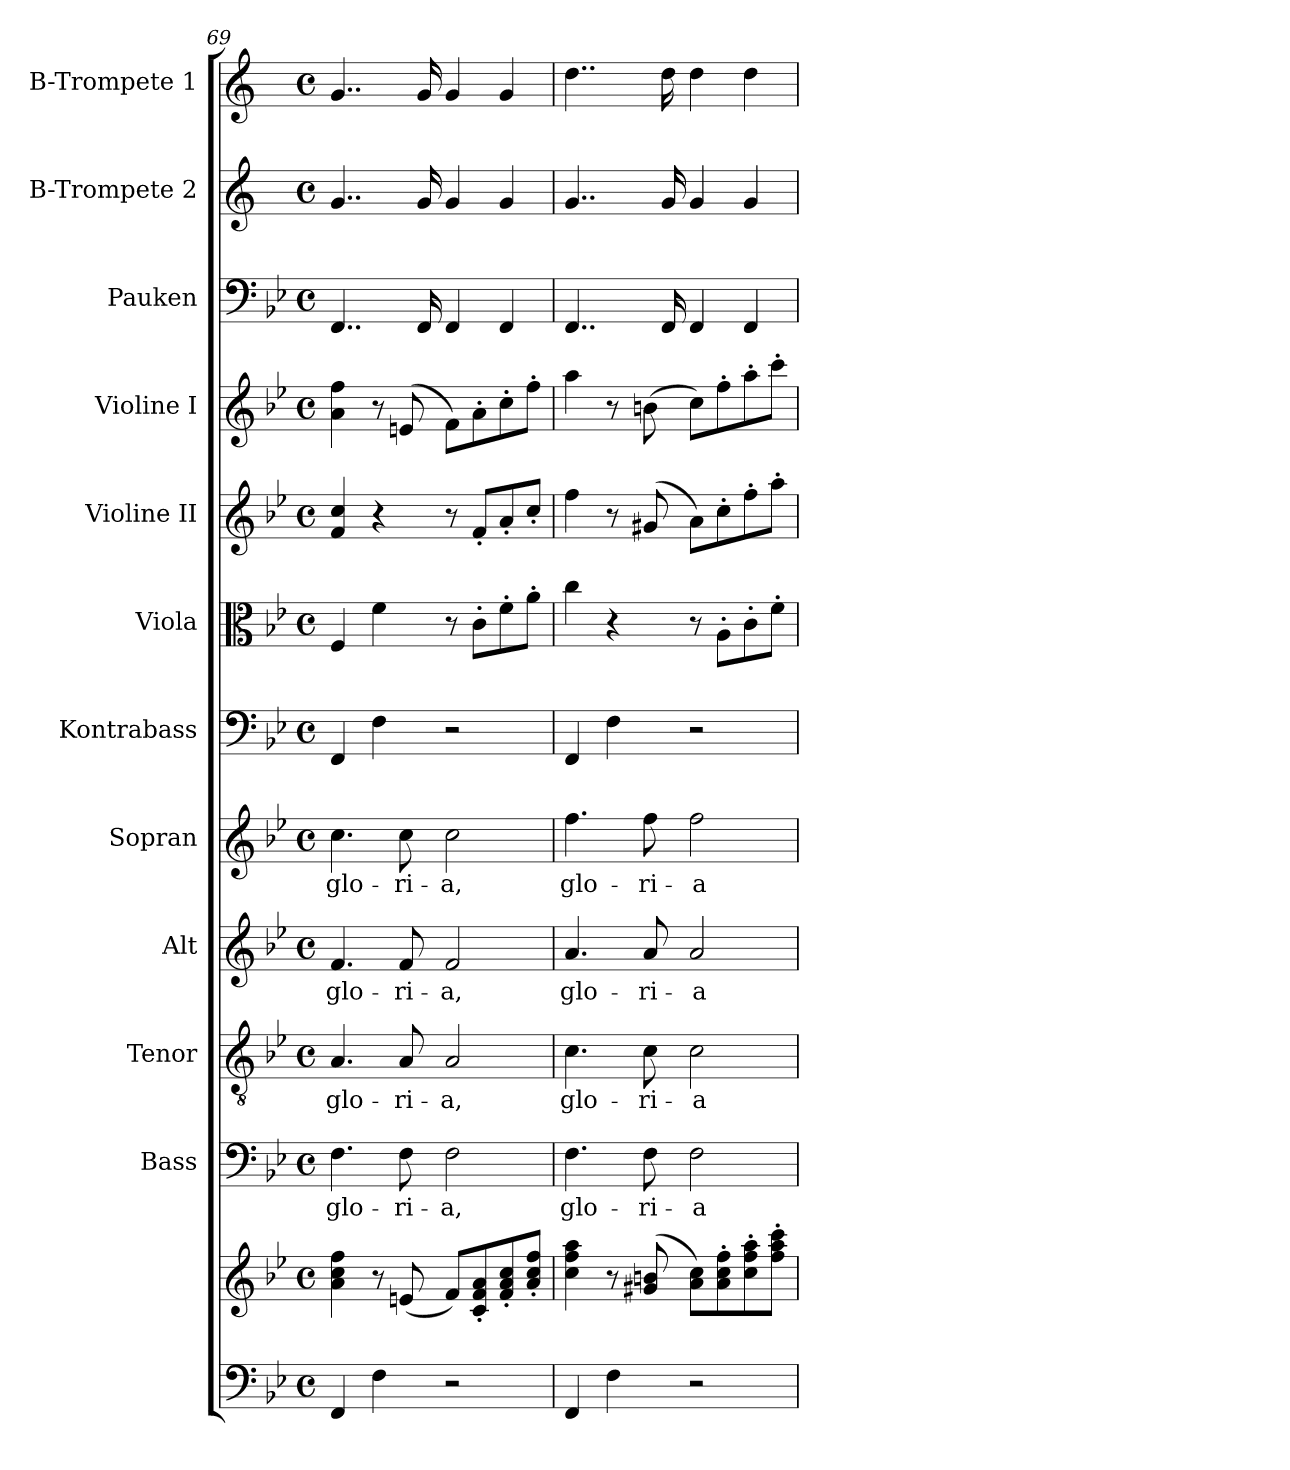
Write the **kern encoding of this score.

**kern	**kern	**kern	**text	**kern	**text	**kern	**text	**kern	**text	**kern	**kern	**kern	**kern	**kern	**kern	**kern
*part12	*part12	*part11	*part11	*part10	*part10	*part9	*part9	*part8	*part8	*part7	*part6	*part5	*part4	*part3	*part2	*part1
*staff13	*staff12	*staff11	*staff11	*staff10	*staff10	*staff9	*staff9	*staff8	*staff8	*staff7	*staff6	*staff5	*staff4	*staff3	*staff2	*staff1
*	*	*I"Bass	*	*I"Tenor	*	*I"Alt	*	*I"Sopran	*	*I"Kontrabass	*I"Viola	*I"Violine II	*I"Violine I	*I"Pauken	*I"B-Trompete 2	*I"B-Trompete 1
*	*	*I'B.	*	*I'T.	*	*I'A.	*	*I'S.	*	*I'Kb.	*I'Vla.	*I'Vl. II	*I'Vl. I	*I'Pk.	*I'B Trp. 2	*I'B Trp. 1
*clefF4	*clefG2	*clefF4	*	*clefGv2	*	*clefG2	*	*clefG2	*	*clefF4	*clefC3	*clefG2	*clefG2	*clefF4	*clefG2	*clefG2
*	*	*	*	*	*	*	*	*	*	*ITrd7c12	*	*	*	*	*ITrd1c2	*ITrd1c2
*k[b-e-]	*k[b-e-]	*k[b-e-]	*	*k[b-e-]	*	*k[b-e-]	*	*k[b-e-]	*	*k[b-e-]	*k[b-e-]	*k[b-e-]	*k[b-e-]	*k[b-e-]	*k[b-e-]	*k[b-e-]
*B-:	*B-:	*B-:	*	*B-:	*	*B-:	*	*B-:	*	*B-:	*B-:	*B-:	*B-:	*B-:	*B-:	*B-:
*M4/4	*M4/4	*M4/4	*	*M4/4	*	*M4/4	*	*M4/4	*	*M4/4	*M4/4	*M4/4	*M4/4	*M4/4	*M4/4	*M4/4
*met(c)	*met(c)	*met(c)	*	*met(c)	*	*met(c)	*	*met(c)	*	*met(c)	*met(c)	*met(c)	*met(c)	*met(c)	*met(c)	*met(c)
=69	=69	=69	=69	=69	=69	=69	=69	=69	=69	=69	=69	=69	=69	=69	=69	=69
!	!	!	!LO:LY:b	!	!LO:LY:b	!	!LO:LY:b	!	!LO:LY:b	!	!	!	!	!	!	!
4FF/	4a\ 4cc\ 4ff\	4.F\	glo-	4.A/	glo-	4.f/	glo-	4.cc\	glo-	4FFF/	4F/	4f/ 4cc/	4a\ 4ff\	4..FF/	4..f/	4..f/
4F\	8r	.	.	.	.	.	.	.	.	4FF\	4f\	4r	8r	.	.	.
!	!	!	!LO:LY:b	!	!LO:LY:b	!	!LO:LY:b	!	!LO:LY:b	!	!	!	!	!	!	!
.	(<8en/	8F\	-ri-	8A/	-ri-	8f/	-ri-	8cc\	-ri-	.	.	.	(<8en/	.	.	.
.	.	.	.	.	.	.	.	.	.	.	.	.	.	16FF/	16f/	16f/
!	!	!	!LO:LY:b	!	!LO:LY:b	!	!LO:LY:b	!	!LO:LY:b	!	!	!	!	!	!	!
2r	8f/L)	2F\	-a,	2A/	-a,	2f/	-a,	2cc\	-a,	2r	8r	8r	8f\L)	4FF/	4f/	4f/
.	8c/'< 8f/'< 8a/'<	.	.	.	.	.	.	.	.	.	8c'>\L	8f'</L	8a'>\	.	.	.
.	8f/'< 8a/'< 8cc/'<	.	.	.	.	.	.	.	.	.	8f'>\	8a'</	8cc'>\	4FF/	4f/	4f/
.	8a/'< 8cc/'< 8ff/'<J	.	.	.	.	.	.	.	.	.	8a'>\J	8cc'</J	8ff'>\J	.	.	.
!!LO:PB:g=z
=70	=70	=70	=70	=70	=70	=70	=70	=70	=70	=70	=70	=70	=70	=70	=70	=70
!	!	!	!LO:LY:b	!	!LO:LY:b	!	!LO:LY:b	!	!LO:LY:b	!	!	!	!	!	!	!
4FF/	4cc\ 4ff\ 4aa\	4.F\	glo-	4.c\	glo-	4.a/	glo-	4.ff\	glo-	4FFF/	4cc\	4ff\	4aa\	4..FF/	4..f/	4..cc\
4F\	8r	.	.	.	.	.	.	.	.	4FF\	4r	8r	8r	.	.	.
!	!	!	!LO:LY:b	!	!LO:LY:b	!	!LO:LY:b	!	!LO:LY:b	!	!	!	!	!	!	!
.	(8g#X/ 8bn/	8F\	-ri-	8c\	-ri-	8a/	-ri-	8ff\	-ri-	.	.	(<8g#X/	(>8bn\	.	.	.
.	.	.	.	.	.	.	.	.	.	.	.	.	.	16FF/	16f/	16cc\
!	!	!	!LO:LY:b	!	!LO:LY:b	!	!LO:LY:b	!	!LO:LY:b	!	!	!	!	!	!	!
2r	8a\ 8cc\L)	2F\	-a	2c\	-a	2a/	-a	2ff\	-a	2r	8r	8a\L)	8cc\L)	4FF/	4f/	4cc\
.	8a\'> 8cc\'> 8ff\'>	.	.	.	.	.	.	.	.	.	8A'>\L	8cc'>\	8ff'>\	.	.	.
.	8cc\'> 8ff\'> 8aa\'>	.	.	.	.	.	.	.	.	.	8c'>\	8ff'>\	8aa'>\	4FF/	4f/	4cc\
.	8ff\'> 8aa\'> 8ccc\'>J	.	.	.	.	.	.	.	.	.	8f'>\J	8aa'>\J	8ccc'>\J	.	.	.
=	=	=	=	=	=	=	=	=	=	=	=	=	=	=	=	=
*-	*-	*-	*-	*-	*-	*-	*-	*-	*-	*-	*-	*-	*-	*-	*-	*-
